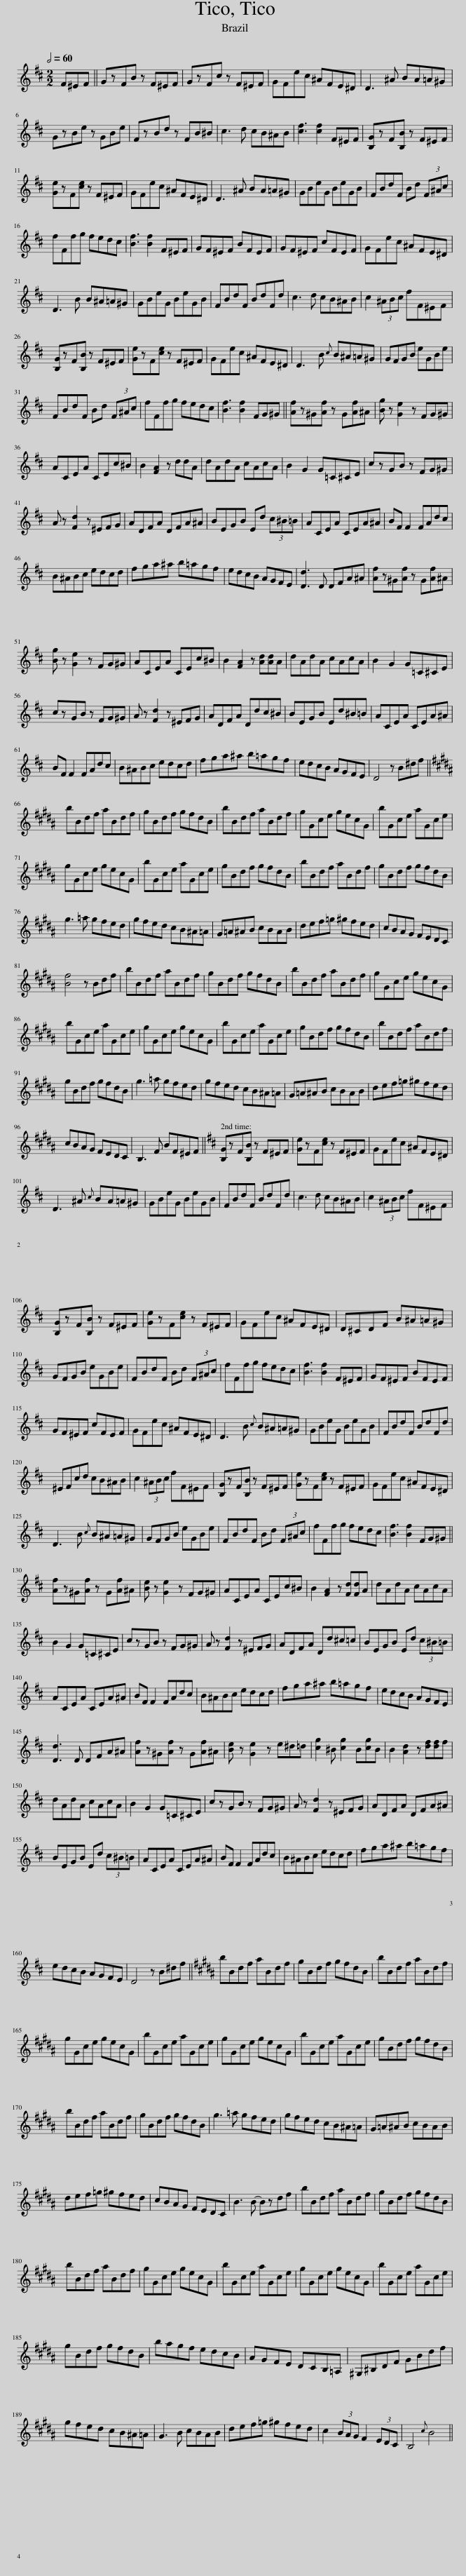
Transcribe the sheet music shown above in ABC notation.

X:1
L:1/8
Q:1/2=60
M:2/2
I:linebreak $
K:Bmin
V:1 treble
V:1
 F^EF || GzFB z F^EF | GzFc z F^EF | GFec ^AFE^D | D3 ^A BA=A^G |$ %5
 GzBe z GBe | FzBd z FB^B | c3 d cB^AB | [cf]3 [cf]2 F^EF | [B,G]zF[B,B] z F^EF |$ %10
 [Ge]zF[ce] z F^EF | GFec ^AFE^D | D3 ^A BA=A^G | GBeG BeGB | FBdF Bd (3F^Ac |$ %15
 fFfg fedc | [Bf]3 [Bf]2 F^EF | GF^EF BFEF | GF^EF cFEF | GFec ^AFE^D |$ %20
 D3 B B^A=A^G | GBeG BeGB | FBdF BdFd | c3 d cB^AB | c2 (3^ABc fF^EF |$ %25
 [B,G]zF[B,B] z F^EF | [Ge]zF[ce] z F^EF | GFec ^AFE^D | D3 B{c} B^A=A^G | GFGB eGBe |$ %30
 FBdF Bd (3F^Ac | fFfg fedc | [Bf]3 [Bf]2 FG^G || [Af]z^G[Af] z G[Af]^A | [Bg] z [Ge]2 z FG^G |$ %35
 ACEA CEc^B | B2 [FA]2 z ddA | dAdA cAcA | B2 G2 G=C^CE | czGB z FG^G |$ %40
 A z [Fd]2 z ^EFG | ADFA DFA^A | BEGB Ed (3c^B=B | ACEA CEA^A | BF F2 FAdc |$ %45
 B^ABc edcd | fga^a b=agf | edcB AGFE | [Dd]3 D DFA^A | [Af]z^G[Af] z G[Af]^A |$ %50
 [Bg] z [Ge]2 z FG^G | ACEA CEc^B | B2 [FA]2 z [Ad][Ad]A | dAdA cAcA | B2 G2 G=C^CE |$ %55
 czGB z FG^G | A z [Fd]2 z ^EFG | ADFA Ddc^B | BEGB Ed^B=B | ACEA CEA^A |$ %60
 BF F2 FAdc | B^ABc edcd | fga^a b=agf | edcB AGFE | D4 z B^df ||$ %65
[K:B] bBdf aBdf | gBdf gfdB | bBdf aBdf | gGce gecG | bGce aGce |$ %70
 gGce gecG | bGce aGce | gBdf gfdB | bBdf aBdf | gBdf gfdB |$ %75
 g3 =a gfed | gfed cB^A=A | G=A^AB cBAB | def=g ^gfed | cBAG FEDC |$ %80
 [Bf]4 z Bdf | bBdf aBdf | gBdf gfdB | bBdf aBdf | gGce gecG |$ %85
 bGce aGce | gGce gecG | bGce aGce | gBdf gfdB | bBdf aBdf |$ %90
 gBdf gfdB | g3 =a gfed | gfed cB^A=A | G=A^AB cBAB | def=g ^gfed |$ %95
 cBAG FEDC | B,3 F BF^EF ||[K:Bmin] [B,G]zF[B,B] z F^EF | [Ge]zF[ce] z F^EF | GFec ^AFE^D |$ %100
 D3 ^A{c} BA=A^G | GBeG BeGB | FBdF BdFd | c3 d cB^AB | c2 (3^ABc fF^EF |$ %105
 [B,G]zF[B,B] z F^EF | [Ge]zF[ce] z F^EF | GFec ^AFE^D | D^CDF B^A=A^G |$ GFGB eGBe | %110
 FBdF Bd (3F^Ac | fFfg fedc | [Bf]3 [Bf]2 F^EF | GF^EF BFEF |$ GF^EF cFEF | %115
 GFec ^AFE^D | D3 B{c} B^A=A^G | GBeG BeGB | FBdF BdFd |$ ^EFcd cB^AB | %120
 c2 (3^ABc fF^EF | [B,G]zF[B,B] z F^EF | [Ge]zF[ce] z F^EF | GFec ^AFE^D |$ D3 B{c} B^A=A^G | %125
 GFGB eGBe | FBdF Bd (3F^Ac | fFfg fedc | [Bf]3 [Bf]2 FG^G ||$ [Af]z^G[Af] z G[Af]^A | %130
 [Be] z [Ge]2 z FG^G | ACEA CEc^B | B2 [FA]2 z [Fd][Fd]A | dAdA cAcA |$ B2 G2 G=C^CE | %135
 czGB z FG^G | A z [Fd]2 z ^EFG | ADFA Dd^c=c | BEGB Ed (3c^B=B |$ ACEA CEA^A | %140
 BF F2 FAdc | B^ABc edcd | fga^a b=agf | edcB AGFE |$ [Dd]3 D DFA^A | %145
 [Af]z^G[Af] z G[Af]^A | [Be] z [Ge]2 z e^d=d | [cg]2 ^B [cg]2 B[cg]B | B2 [Ad]2 z [df][df]f |$ dAdA cAcA | %150
 B2 G2 G=C^CE | czGB z FG^G | A z [Fd]2 z ^EFG | ADFA DFA^A |$ BEGB Ed (3c^B=B | %155
 ACEA CEA^A | BF F2 FAdc | B^ABc edcd | fga^a b=agf |$ edcB AGFE | %160
 D4 z B^df ||[K:B] bBdf aBdf | gBdf gfdB | bBdf aBdf |$ gGce gecG | %165
 bGce aGce | gGce gecG | bGce aGce | gBdf gfdB |$ bBdf aBdf | %170
 gBdf gfdB | g3 =a gfed | gfed cB^A=A | G=A^AB cBAB |$ def=g ^gfed | %175
 cBAG FEDC | B3 B- Bzdf | bBdf aBdf | gBdf gfdB |$ bBdf aBdf | %180
 gGce gecG | bGce aGce | gGce gecG | bGce aGce |$ gBdf gfdB | %185
 bagf edcB | AGFE DCB,=A, | ^G,^B,DF GBdf |$ gfed cB^A=A | G3 B cBAB | %190
 def=g ^gfed | c2 (3BAG F2 (3EDC | B,4{c} B4 || %193
